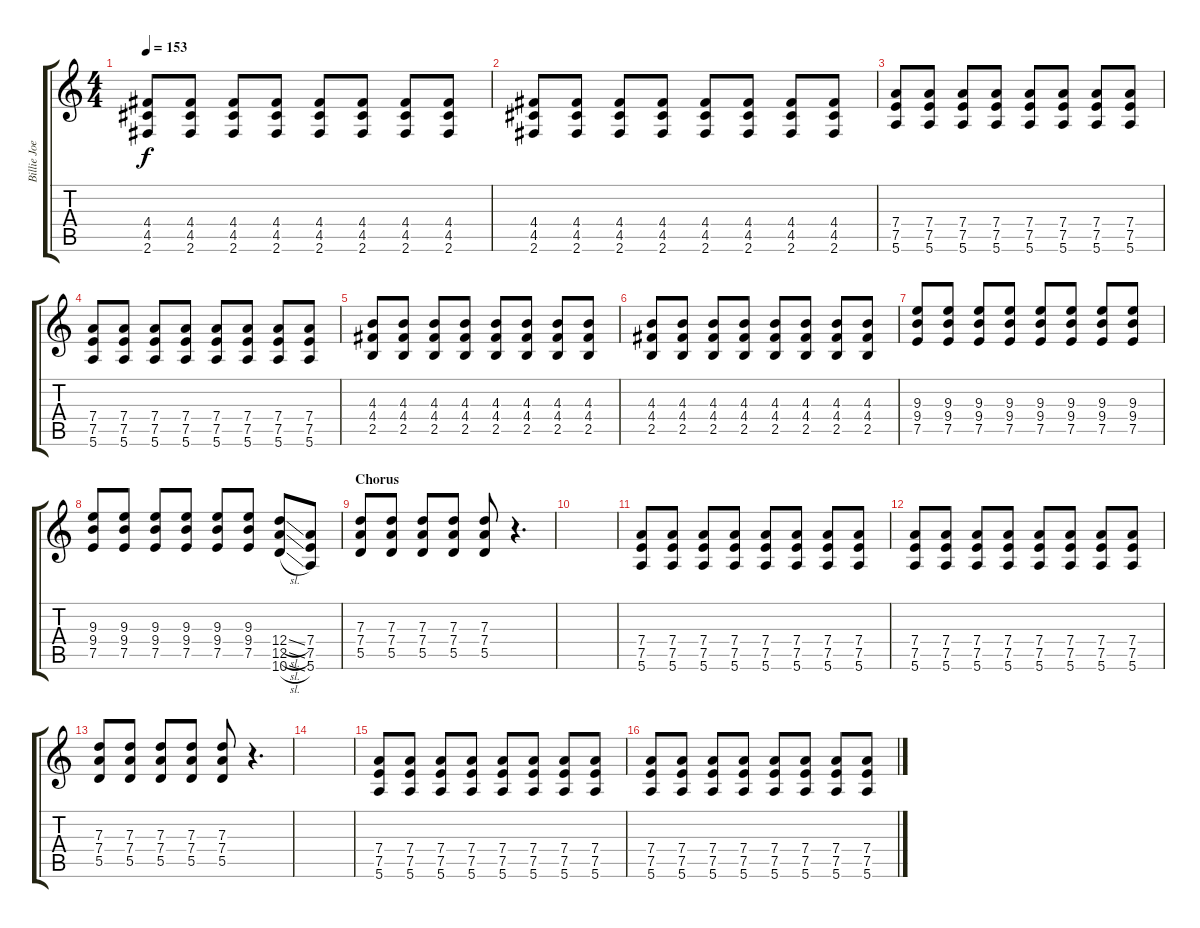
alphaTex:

\track ("Billie Joe Armstrong (Distortion Guitar)" "Billie Joe") {instrument distortionguitar}
\staff {score tabs}
\tuning (E4 B3 G3 D3 A2 E2) {hide}
\ts (4 4)
\tempo 153
\clef g2
\ks c
(4.4 4.5 2.6).8{dy f} (4.4 4.5 2.6).8 (4.4 4.5 2.6).8 (4.4 4.5 2.6).8 (4.4 4.5 2.6).8 (4.4 4.5 2.6).8 (4.4 4.5 2.6).8 (4.4 4.5 2.6).8 |
(4.4 4.5 2.6).8 (4.4 4.5 2.6).8 (4.4 4.5 2.6).8 (4.4 4.5 2.6).8 (4.4 4.5 2.6).8 (4.4 4.5 2.6).8 (4.4 4.5 2.6).8 (4.4 4.5 2.6).8 |
(7.4 7.5 5.6).8 (7.4 7.5 5.6).8 (7.4 7.5 5.6).8 (7.4 7.5 5.6).8 (7.4 7.5 5.6).8 (7.4 7.5 5.6).8 (7.4 7.5 5.6).8 (7.4 7.5 5.6).8 |
(7.4 7.5 5.6).8 (7.4 7.5 5.6).8 (7.4 7.5 5.6).8 (7.4 7.5 5.6).8 (7.4 7.5 5.6).8 (7.4 7.5 5.6).8 (7.4 7.5 5.6).8 (7.4 7.5 5.6).8 |
(4.3 4.4 2.5).8 (4.3 4.4 2.5).8 (4.3 4.4 2.5).8 (4.3 4.4 2.5).8 (4.3 4.4 2.5).8 (4.3 4.4 2.5).8 (4.3 4.4 2.5).8 (4.3 4.4 2.5).8 |
(4.3 4.4 2.5).8 (4.3 4.4 2.5).8 (4.3 4.4 2.5).8 (4.3 4.4 2.5).8 (4.3 4.4 2.5).8 (4.3 4.4 2.5).8 (4.3 4.4 2.5).8 (4.3 4.4 2.5).8 |
(9.3 9.4 7.5).8 (9.3 9.4 7.5).8 (9.3 9.4 7.5).8 (9.3 9.4 7.5).8 (9.3 9.4 7.5).8 (9.3 9.4 7.5).8 (9.3 9.4 7.5).8 (9.3 9.4 7.5).8 |
(9.3 9.4 7.5).8 (9.3 9.4 7.5).8 (9.3 9.4 7.5).8 (9.3 9.4 7.5).8 (9.3 9.4 7.5).8 (9.3 9.4 7.5).8 (12.4{sl} 12.5{sl} 10.6{sl}).8 (7.4 7.5 5.6).8 |
\section ("" "Chorus")
(7.3 7.4 5.5).8 (7.3 7.4 5.5).8 (7.3 7.4 5.5).8 (7.3 7.4 5.5).8 (7.3 7.4 5.5).8 r.4{d} |
|
(7.4 7.5 5.6).8 (7.4 7.5 5.6).8 (7.4 7.5 5.6).8 (7.4 7.5 5.6).8 (7.4 7.5 5.6).8 (7.4 7.5 5.6).8 (7.4 7.5 5.6).8 (7.4 7.5 5.6).8 |
(7.4 7.5 5.6).8 (7.4 7.5 5.6).8 (7.4 7.5 5.6).8 (7.4 7.5 5.6).8 (7.4 7.5 5.6).8 (7.4 7.5 5.6).8 (7.4 7.5 5.6).8 (7.4 7.5 5.6).8 |
(7.3 7.4 5.5).8 (7.3 7.4 5.5).8 (7.3 7.4 5.5).8 (7.3 7.4 5.5).8 (7.3 7.4 5.5).8 r.4{d} |
|
(7.4 7.5 5.6).8 (7.4 7.5 5.6).8 (7.4 7.5 5.6).8 (7.4 7.5 5.6).8 (7.4 7.5 5.6).8 (7.4 7.5 5.6).8 (7.4 7.5 5.6).8 (7.4 7.5 5.6).8 |
(7.4 7.5 5.6).8 (7.4 7.5 5.6).8 (7.4 7.5 5.6).8 (7.4 7.5 5.6).8 (7.4 7.5 5.6).8 (7.4 7.5 5.6).8 (7.4 7.5 5.6).8 (7.4 7.5 5.6).8
